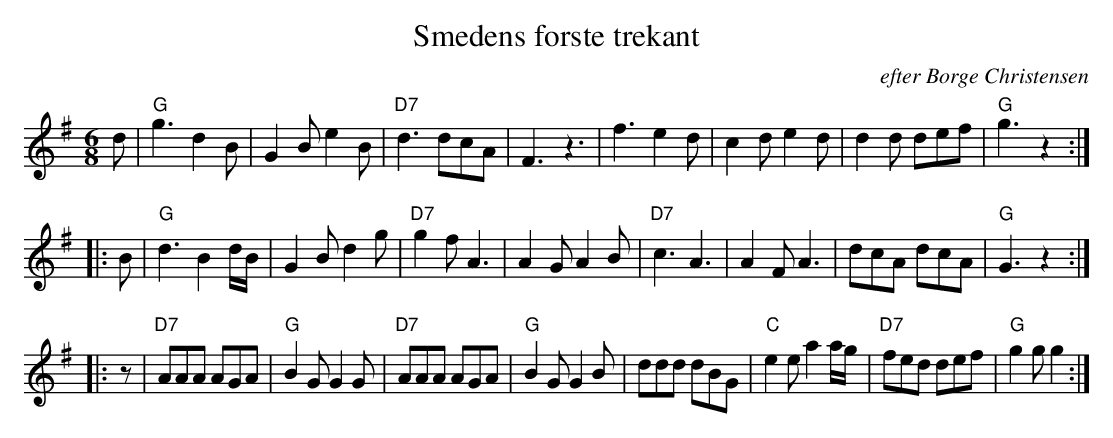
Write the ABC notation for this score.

X:1
T: Smedens f\orste trekant
O: efter B\orge Christensen
M: 6/8
L: 1/8
K: G
d \
| "G"g3 d2B | G2B e2B | "D7"d3  dcA |    F3 z3 \
|    f3 e2d | c2d e2d |     d2d def | "G"g3 z2 :|
|: B \
| "G"d3 B2d/B/ | G2B d2g | "D7"g2f A3 | A2G A2B \
| "D7"c3 A3 | A2F A3 | dcA dcA | "G"G3 z2 :|
|: z \
| "D7"AAA AGA | "G"B2G G2G | "D7"AAA AGA | "G"B2G G2B \
|     ddd dBG | "C"e2e a2a/g/ | "D7"fed def | "G"g2g g2 :|
